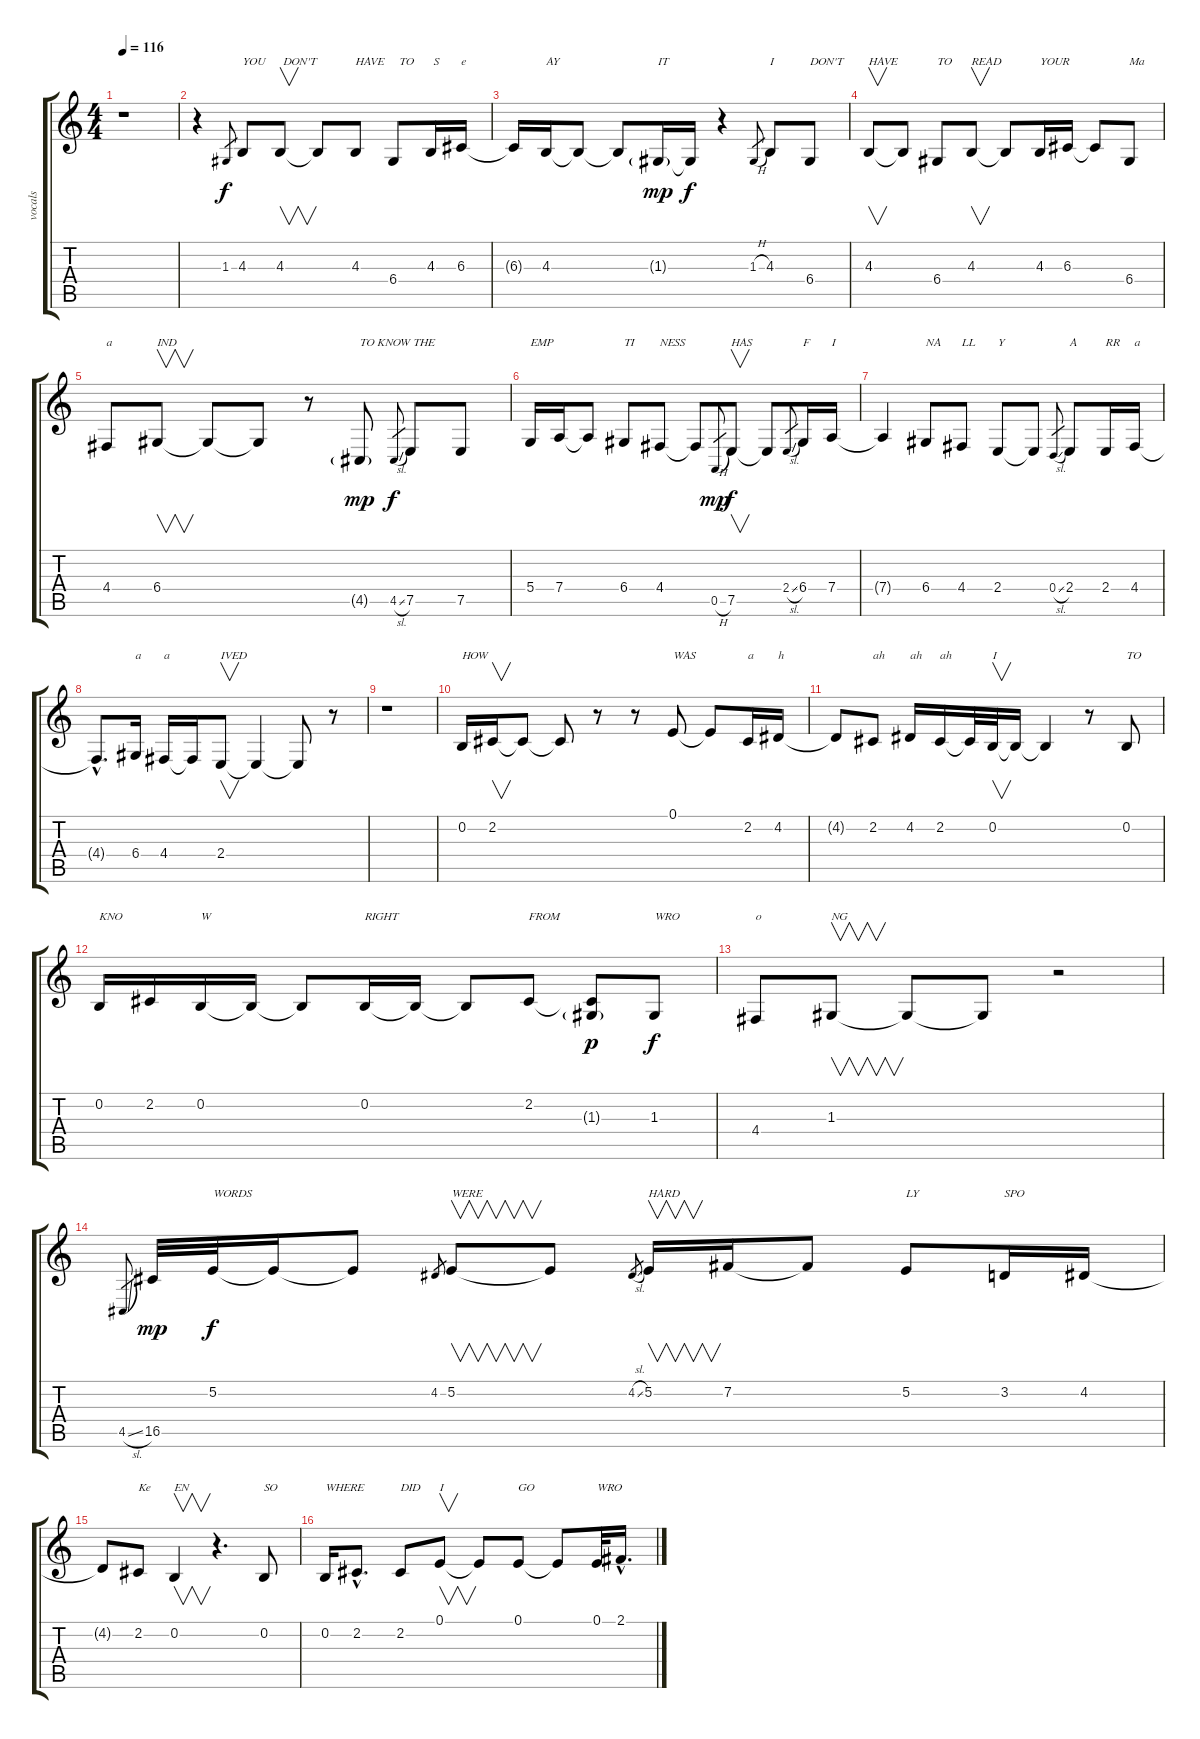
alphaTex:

\track ("vocals" "vocals") {instrument synthvoice}
\staff {score tabs}
\tuning (E4 B3 G3 D3 A2 E2) {hide}
\ts (4 4)
\tempo 116
\clef g2
\ks c
r.1{dy f} |
r.4{txt " "} 1.3.8{gr} 4.3.8{txt "YOU"} 4.3.8{v txt " DON'T"} 4.3{t}.8 4.3.8{txt "HAVE"} 6.4.8{txt "  TO"} 4.3.16{txt " S"} 6.3.16{txt "e"} |
6.3{t}.16 4.3.16{txt "AY"} 4.3{t}.8 4.3{t}.8 1.3{g}.16{txt "IT" dy mp} 1.3{t}.16{dy f} r.4 1.3{h}.8{gr} 4.3.8{txt "I"} 6.4.8{txt "DON'T"} |
4.3.8{v txt "HAVE"} 4.3{t}.8 6.4.8{txt "TO"} 4.3.8{v txt "READ"} 4.3{t}.8 4.3.16{txt "YOUR"} 6.3.16 6.3{t}.8 6.4.8{txt "Ma"} |
4.4.8{txt "a"} 6.4.8{v txt "IND"} 6.4{t}.8 6.4{t}.8 r.8 4.5{g}.8{txt "TO KNOW THE" dy mp} 4.5{sl}.8{gr dy f} 7.5.8 7.5.8 |
5.4.16{txt "EMP"} 7.4.16 7.4{t}.8 6.4.8{txt "TI"} 4.4.8{txt "NESS"} 4.4{t}.8 0.5{h}.8{gr dy mp} 7.5.8{v txt "HAS" dy f} 7.5{t}.8 2.4{sl}.8{gr} 6.4.16{txt "F"} 7.4.16{txt "I"} |
7.4{t}.4 6.4.8{txt "NA"} 4.4.8{txt "LL"} 2.4.8{txt "Y"} 2.4{t}.8 0.4{sl}.8{gr} 2.4.8{txt "A"} 2.4.16{txt "RR"} 4.4.16{txt "a"} |
4.4{hac t}.8{d} 6.4.16{txt "a"} 4.4.16{txt "a"} 4.4{t}.16 2.4.8{v txt "IVED"} 2.4{t}.4 2.4{t}.8 r.8 |
r.1{txt " "} |
0.2.16{txt "HOW"} 2.2.16{v} 2.2{t}.8 2.2{t}.8 r.8 r.8 0.1.8{txt "WAS"} 0.1{t}.8 2.2.16{txt "a"} 4.2.16{txt "h"} |
4.2{t}.8 2.2.8{txt "ah"} 4.2.16{txt "ah"} 2.2.16{txt "ah"} 2.2{t}.32 0.2.32{v txt "I"} 0.2{t}.16 0.2{t}.4 r.8 0.2.8{txt "TO"} |
0.2.16{txt "KNO"} 2.2.16 0.2.16{txt "W"} 0.2{t}.16 0.2{t}.8 0.2.16{txt "RIGHT"} 0.2{t}.16 0.2{t}.8 2.2.8{txt "FROM"} (2.2{t} 1.3{g}).8{dy p} 1.3.8{txt "WRO" dy f} |
4.4.8{txt "o"} 1.3.8{v txt "NG"} 1.3{t}.8 1.3{t}.8 r.2 |
4.5{sl}.8{gr} 16.5.32{dy mp} 5.2.32{txt "WORDS" dy f} 5.2{t}.16 5.2{t}.8 4.2.8{gr} 5.2.8{v txt "WERE"} 5.2{t}.8 4.2{sl}.8{gr} 5.2.16{v txt "HARD"} 7.2.16 7.2{t}.8 5.2.8{txt "LY"} 3.2.16{txt "SPO"} 4.2.16 |
4.2{t}.8 2.2.8{txt "Ke"} 0.2.4{v txt "EN"} r.4{d} 0.2.8{txt "SO"} |
0.2.16{txt "WHERE"} 2.2{hac}.8{d} 2.2.8{txt "DID"} 0.1.8{v txt "I"} 0.1{t}.8 0.1.8{txt "GO"} 0.1{t}.8 0.1.32{txt "WRO"} 2.1{hac}.16{d}
